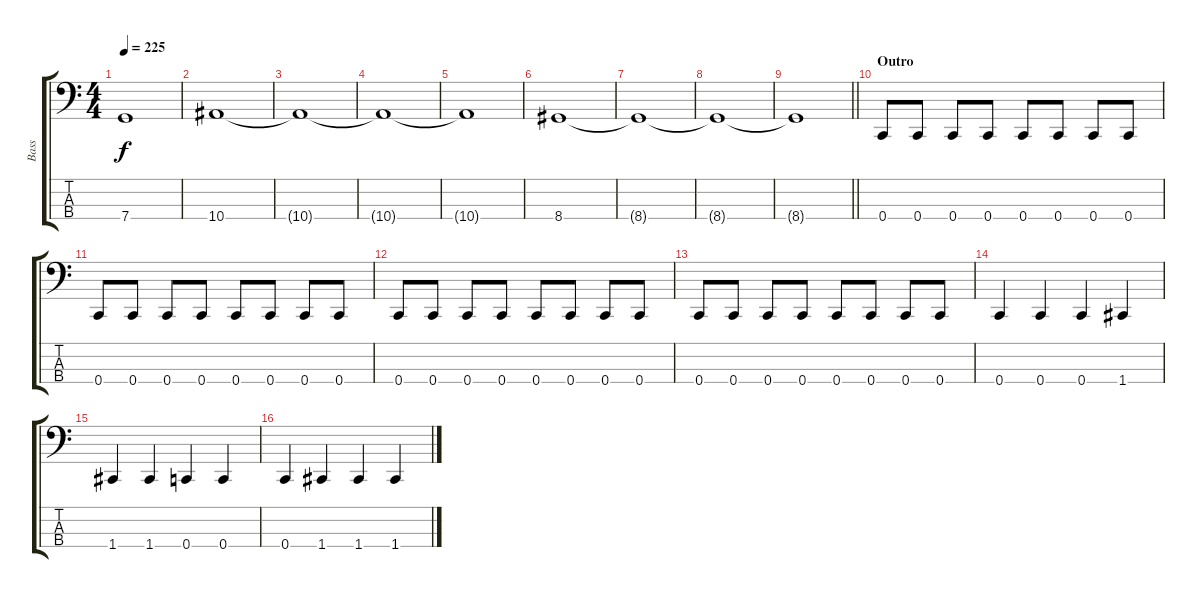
\track ("Bass" "Bass") {instrument electricbasspick}
\staff {score tabs}
\tuning (F2 C2 G1 C1) {hide}
\ts (4 4)
\tempo 225
\clef f4
\ks c
7.4{t}.1{dy f} |
10.4.1 |
10.4{t}.1 |
10.4{t}.1 |
10.4{t}.1 |
8.4.1 |
8.4{t}.1 |
8.4{t}.1 |
\barLineRight lightlight
8.4{t}.1 |
\section ("" "Outro")
0.4.8 0.4.8 0.4.8 0.4.8 0.4.8 0.4.8 0.4.8 0.4.8 |
0.4.8 0.4.8 0.4.8 0.4.8 0.4.8 0.4.8 0.4.8 0.4.8 |
0.4.8 0.4.8 0.4.8 0.4.8 0.4.8 0.4.8 0.4.8 0.4.8 |
0.4.8 0.4.8 0.4.8 0.4.8 0.4.8 0.4.8 0.4.8 0.4.8 |
0.4.4 0.4.4 0.4.4 1.4.4 |
1.4.4 1.4.4 0.4.4 0.4.4 |
0.4.4 1.4.4 1.4.4 1.4.4
